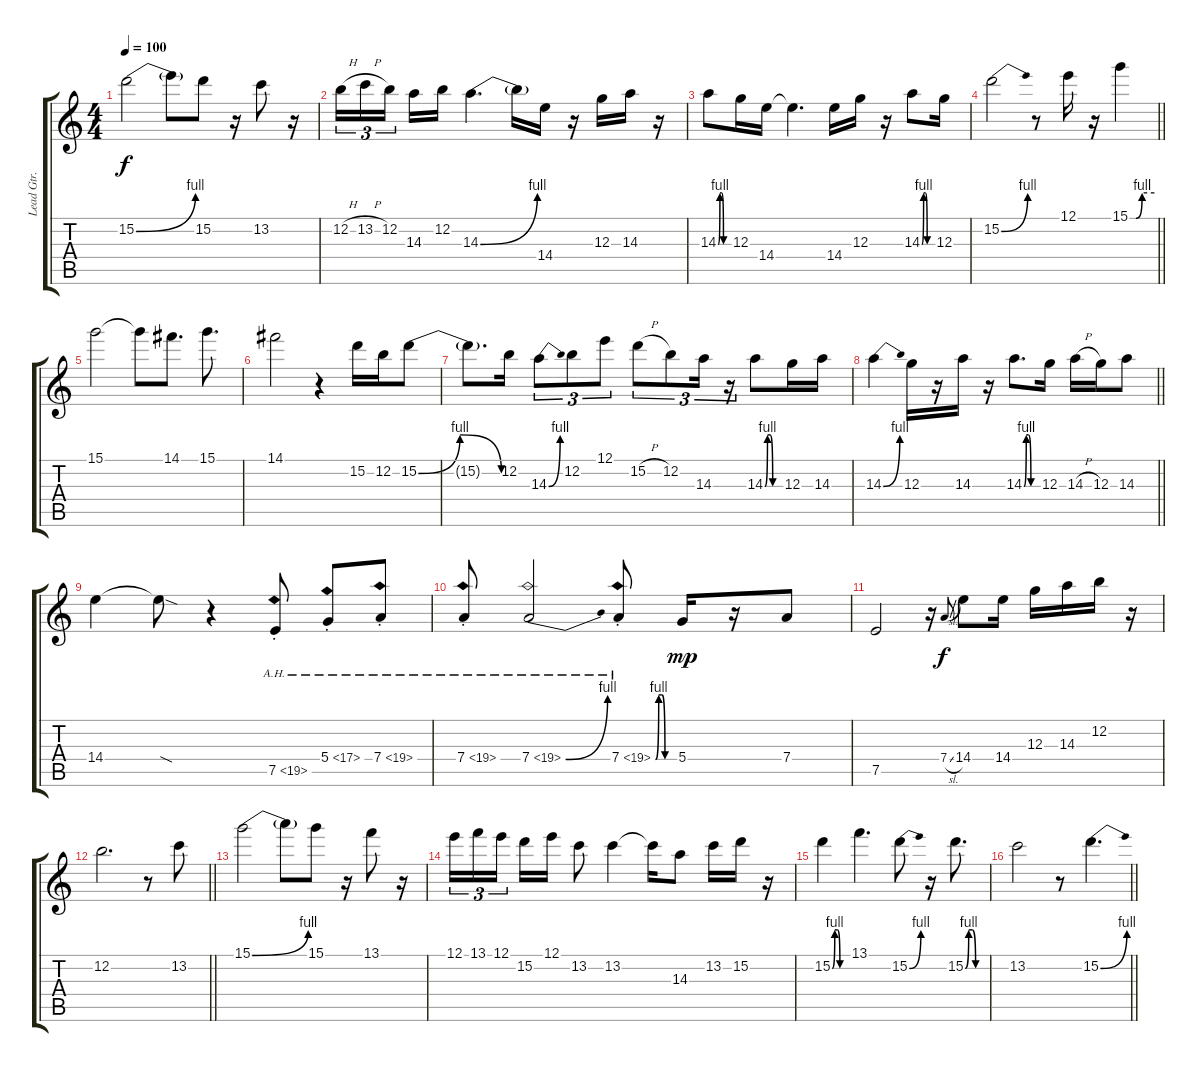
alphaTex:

\track ("Lead Gtr." "Lead Gtr.") {instrument overdrivenguitar}
\staff {score tabs}
\tuning (E4 B3 G3 D3 A2 E2) {hide}
\ts (4 4)
\tempo 100
\clef g2
\ks c
15.2{be (bend 0 0 60 4)}.2{dy f} 15.2{t}.8 15.2.8 r.16 13.2.8 r.16 |
12.2{h}.16{tu (3 2)} 13.2{h}.16{tu (3 2)} 12.2.16{tu (3 2) beam splitsecondary} 14.3.16 12.2.16 14.3{be (bend 0 0 60 4)}.4{d} 14.3{t}.16 14.4.16 r.16 12.3.16 14.3.16 r.16 |
14.3{be (custom 0 0 10 4 20 4 30 0 60 0)}.8 12.3.16 14.4.16 14.4{t}.4{d} 14.4.16 12.3.16 r.16 14.3{be (custom 0 0 10 4 20 4 30 0 60 0)}.8 12.3.16 |
\barLineRight lightlight
15.2{be (bend 0 0 60 4)}.2 r.8 12.1.16 r.16 15.1{be (custom 0 0 15 0 30 4 60 4)}.4 |
\section ("" "")
15.1.2 15.1{t}.8 14.1.8{d} 15.1.8{d} |
14.1.2 r.4 15.2.16 12.2.16 15.2{be (bendrelease 0 0 15 4 45 4 60 0)}.8 |
15.2{t}.8{d} 12.2.16 14.3{be (bend 0 0 60 4)}.8{tu (3 2)} 12.2.8{tu (3 2)} 12.1.8{tu (3 2)} 15.2{h}.8{tu (3 2)} 12.2.8{tu (3 2)} 14.3.16{tu (3 2)} r.16{tu (3 2)} 14.3{be (custom 0 0 10 4 20 4 30 0 60 0)}.8 12.3.16 14.3.16 |
\barLineRight lightlight
14.3{be (bend 0 0 60 4)}.4 12.3.16 r.16 14.3.16 r.16 14.3{be (custom 0 0 10 4 20 4 30 0 60 0)}.8{d} 12.3.16 14.3{h}.16 12.3.16 14.3.8 |
\section ("" "")
14.4.4 14.4{sod t}.8 r.4 7.5{ah 12 st}.8 5.4{ah 12 st}.8 7.4{ah 12 st}.8 |
7.4{ah 12 st}.8 7.4{be (bend 0 0 60 4) ah 12}.2 7.4{be (custom 0 0 10 4 20 4 30 0 60 0) ah 12 st}.8 5.4.16{dy mp} r.16 7.4.8 |
7.5.2 r.16 7.4{sl}.8{gr onbeat dy f} 14.4.8 14.4.16 12.3.16 14.3.16 12.2.16 r.16 |
\barLineRight lightlight
12.2.2{d} r.8 13.2.8 |
\section ("" "")
15.1{be (bend 0 0 60 4)}.2 15.1{t}.8 15.1.8 r.16 13.1.8 r.16 |
12.1.16{tu (3 2)} 13.1.16{tu (3 2)} 12.1.16{tu (3 2) beam splitsecondary} 15.2.16 12.1.16 13.2.8 13.2.4 13.2{t}.16 14.3.8 13.2.16 15.2.16 r.16 |
15.2{be (custom 0 0 10 4 20 4 30 0 60 0)}.4 13.1.4{d} 15.2{be (bend 0 0 60 4)}.8 r.16 15.2{be (custom 0 0 10 4 20 4 30 0 60 0)}.8{d} |
\barLineRight lightlight
13.2.2 r.8 15.2{be (bend 0 0 60 4)}.4{d}
